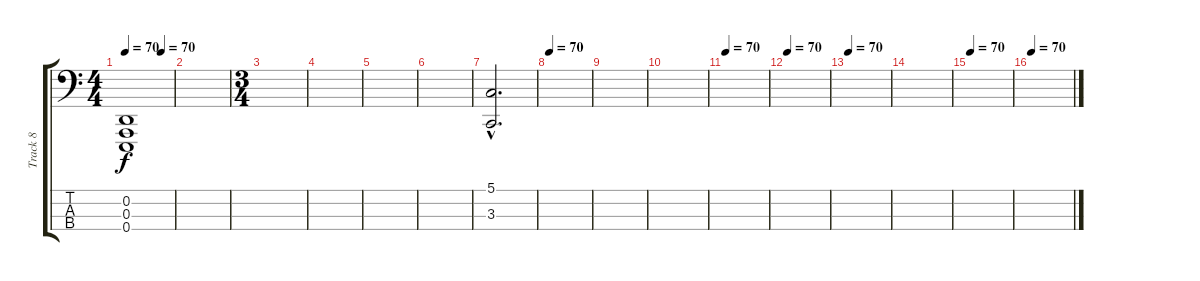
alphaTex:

\track ("Track 8" "Track 8") {instrument timpani}
\staff {score tabs}
\tuning (G2 D2 A1 E1) {hide}
\ts (4 4)
\tempo 70
\tempo (70 0.75)
\clef f4
\ks c
(0.2 0.3 0.4).1{dy f} |
|
\ts (3 4)
|
|
|
|
(5.1{hac} 3.3{hac}).2{d} |
\tempo 70
|
|
|
\tempo 70
|
\tempo 70
|
\tempo 70
|
|
\tempo 70
|
\tempo 70
